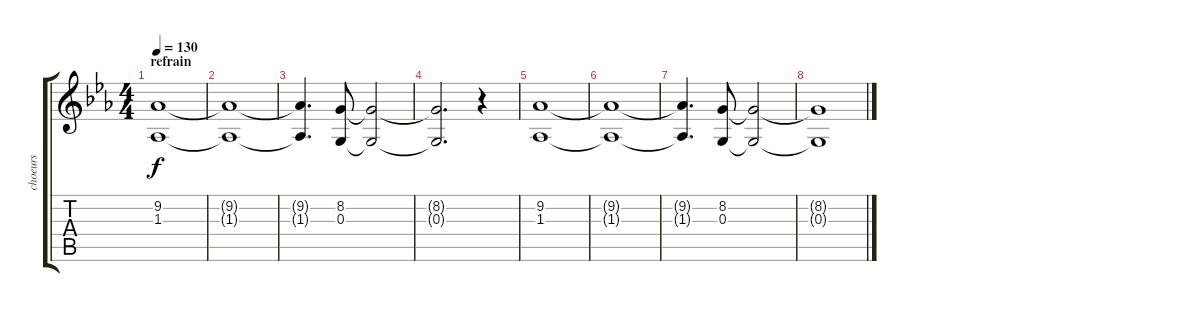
\track ("choeurs" "choeurs") {instrument choiraahs}
\staff {score tabs}
\tuning (E4 B3 G3 D3 A2 E2) {hide}
\ts (4 4)
\section ("" "refrain")
\tempo 130
\clef g2
\ks eb
(9.2 1.3).1{dy f} |
(9.2{t} 1.3{t}).1 |
(9.2{t} 1.3{t}).4{d} (8.2 0.3).8 (8.2{t} 0.3{t}).2 |
(8.2{t} 0.3{t}).2{d} r.4 |
(9.2 1.3).1 |
(9.2{t} 1.3{t}).1 |
(9.2{t} 1.3{t}).4{d} (8.2 0.3).8 (8.2{t} 0.3{t}).2 |
(8.2{t} 0.3{t}).1
